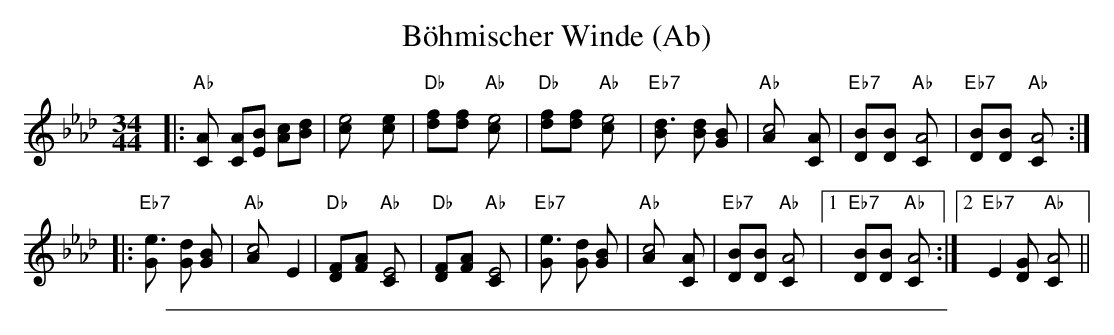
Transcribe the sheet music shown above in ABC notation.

X:1
T: B\"ohmischer Winde (Ab)
M: 34/44
L: 1/8
K: Ab
|: "Ab"[A2C] [AC][BE] [cA][dB] | [e4c] [e2c] \
| "Db"[f2d][f2d] "Ab"[e4c] | "Db"[f2d][f2d] "Ab"[e4c] \
| "Eb7"[d3B] [dB] [B2G] | "Ab"[c4A] [A2C] \
| "Eb7"[B2D][B2D] "Ab"[A4C] | "Eb7"[B2D][B2D] "Ab"[A4C] :|
|: "Eb7"[e3G] [dG] [B2G] | "Ab"[c4A] E2 \
| "Db"[F2D][A2F] "Ab"[E4C] | "Db"[F2D][A2F] "Ab"[E4C] \
| "Eb7"[e3G] [dG] [B2G] | "Ab"[c4A] [A2C] \
| "Eb7"[B2D][B2D] "Ab"[A4C] |1 "Eb7"[B2D][B2D] "Ab"[A4C] :|2 "Eb7"E2[G2D] "Ab"[A4C] ||
